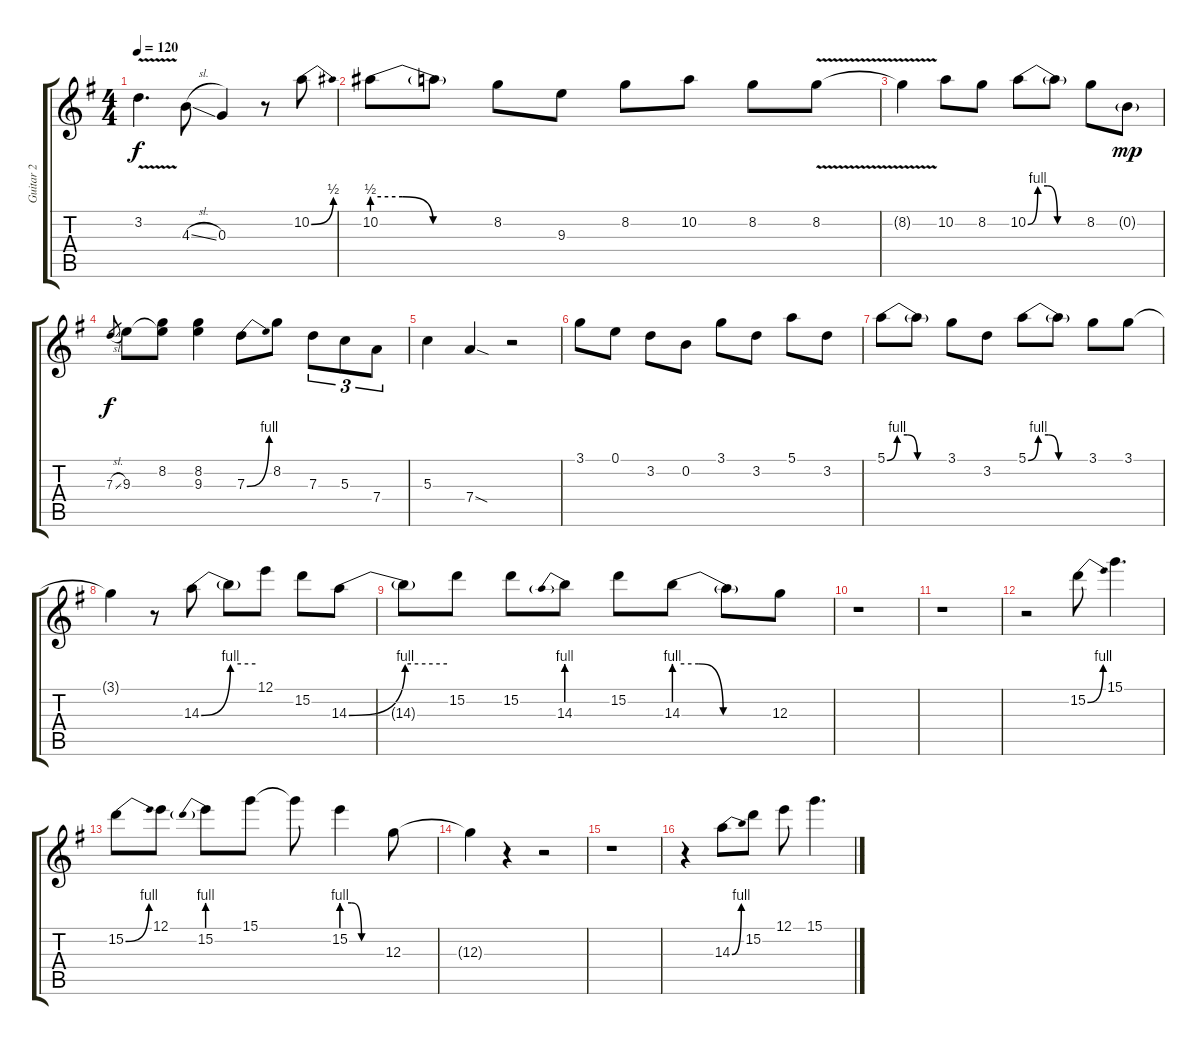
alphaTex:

\track ("Guitar 2" "Guitar 2") {instrument distortionguitar}
\staff {score tabs}
\tuning (E4 B3 G3 D3 A2 E2) {hide}
\ts (4 4)
\tempo 120
\clef g2
\ks g
3.2{v}.4{d dy f} 4.3{sl}.8 0.3.4 r.8 10.2{be (bend 0 0 60 2)}.8 |
10.2{be (custom 0 2 15 2 30 0 60 0)}.8 10.2{t}.8 8.2.8 9.3.8 8.2.8 10.2.8 8.2.8 8.2{v}.8 |
8.2{t}.4 10.2.8 8.2.8 10.2{be (custom 0 0 10 4 20 4 30 0 60 0)}.8 10.2{t}.8 8.2.8 0.2{g}.8{dy mp} |
7.3{sl}.8{gr dy f} 9.3.8 (8.2 9.3{t}).8 (8.2 9.3).4 7.3{be (bend 0 0 60 4)}.8 8.2.8 7.3.8{tu (3 2)} 5.3.8{tu (3 2)} 7.4.8{tu (3 2)} |
5.3.4 7.4{sod}.4 r.2 |
3.1.8 0.1.8 3.2.8 0.2.8 3.1.8 3.2.8 5.1.8 3.2.8 |
5.1{be (custom 0 0 10 4 20 4 30 0 60 0)}.8 5.1{t}.8 3.1.8 3.2.8 5.1{be (custom 0 0 10 4 20 4 30 0 60 0)}.8 5.1{t}.8 3.1.8 3.1.8 |
3.1{t}.4 r.8 14.3{be (bend 0 0 60 4)}.8 14.3{be (hold 0 4 60 4) t}.8 12.1.8 15.2.8 14.3{be (bend 0 0 60 4)}.8 |
14.3{be (hold 0 4 60 4) t}.8 15.2.8 15.2.8 14.3{be (prebend 0 4 60 4)}.8 15.2.8 14.3{be (custom 0 4 15 4 30 0 60 0)}.8 14.3{t}.8 12.3.8 |
r.1 |
r.1 |
r.2 15.2{be (bend 0 0 60 4)}.8 15.1.4{d} |
15.2{be (bend 0 0 60 4)}.8 12.1.8 15.2{be (prebend 0 4 60 4)}.8 15.1.8 15.1{t}.8 15.2{be (custom 0 4 15 4 30 0 60 0)}.4 12.3.8 |
12.3{t}.4 r.4 r.2 |
r.1 |
r.4 14.3{be (bend 0 0 60 4)}.8 15.2.8 12.1.8 15.1.4{d}
